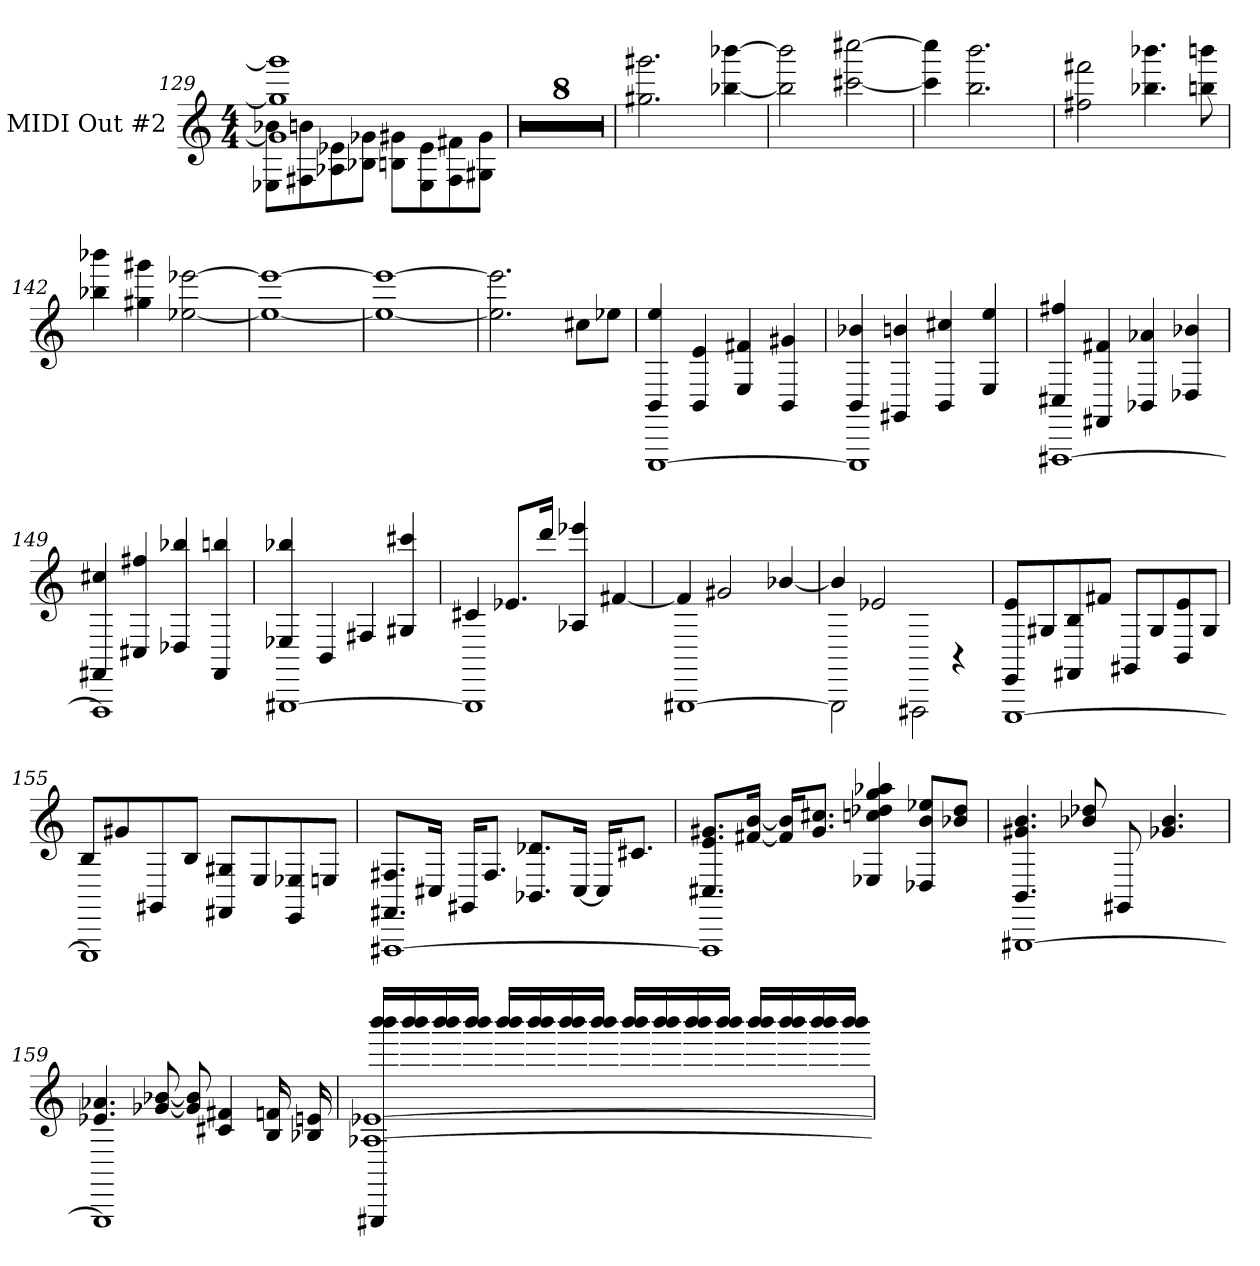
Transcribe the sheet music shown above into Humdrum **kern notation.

**kern
*part1
*staff1
*I"MIDI Out #2
*clefG2
*k[]
*C:
*M4/4
=129
*^
1g#/] 1gg#/] 1ggg#/]	8b-X\ 8E-X\L
.	8bn\ 8F#X\
.	8e-X\ 8A-X\
.	8g-X\ 8B-X\J
.	8g#X\ 8Bn\L
.	8e-\ 8E-\
.	8f#X\ 8F#\
.	8g#\ 8G#X\J
*v	*v
=130
1r
!!LO:LB:g=z
=131
1r
=132
1r
=133
1r
=134
1r
=135
1r
=136
1r
=137
1r
!!LO:LB:g=z
=138
2.ggg#X\ 2.gg#X\
[>4bbb-X\ [<4bb-X\
=139
2bbb-\] 2bb-\]
[>2cccc#X\ [<2ccc#X\
=140
4cccc#\] 4ccc#\]
2.bbb\ 2.bb\
=141
2fff#X\ 2ff#X\
4.bbb-X\ 4.bb-X\
8bbbn\ 8bbn\
=142
4bbb-X\ 4bb-X\
4ggg#X\ 4gg#X\
[>2eee-X\ [<2ee-X\
=143
1eee-\_> 1ee-\_<
=144
1eee-\_> 1ee-\_<
=145
2.eee-\] 2.ee-\]
8cc#X\L
8ee-X\J
!!LO:LB:g=z
=146
*^
[<1EEE\	4BB/ 4ee/
.	4BB/ 4e/
.	4E/ 4f#X/
.	4BB/ 4g#X/
=147	=147
1EEE\]	4BB/ 4b-X/
.	4GG#X/ 4bn/
.	4BB/ 4cc#X/
.	4E/ 4ee/
=148	=148
[<1FFF#X\	4C#X/ 4ff#X/
.	4FF#X/ 4f#X/
.	4BB-X/ 4a-X/
.	4D-X/ 4b-X/
=149	=149
1FFF#\]	4FF#X/ 4cc#X/
.	4C#X/ 4ff#X/
.	4D-X/ 4bb-X/
.	4FF#/ 4bbn/
=150	=150
[<1GGG#X\	4E-X/ 4bb-X/
.	4BB/
.	4F#X/
.	4G#X/ 4ccc#X/
=151	=151
1GGG#\]	4c#X/
.	8.e-X/L
.	16ddd/Jk
.	4A-X/ 4eee-X/
.	[>4f#X/
!!LO:LB:g=z	!!
=152	=152
[<1GGG#X\	4f#/]
.	2g#X/
.	[>4b-X/
=153	=153
2GGG#\]	4b-/]
.	2e-X/
2FFF#X\	.
.	4r
=154	=154
[<1EEE\	8EE/ 8e/L
.	8G#X/
.	8FF#X/ 8B/
.	8f#X/J
.	8GG#X/L
.	8G#/
.	8BB/ 8e/
.	8G#/J
=155	=155
1EEE\]	8B/L
.	8g#X/
.	8GG#X/
.	8B/J
.	8FF#X/ 8G#X/L
.	8E/
.	8EE/ 8E-X/
.	8En/J
=156	=156
[<1FFF#X\	8.FF#X/ 8.F#X/L
.	16C#X/Jk
.	16GG#X/KL
.	8.F#/J
.	8.BB-X/ 8.d-X/L
.	[>16C#/Jk
.	16C#/KL]
.	8.c#X/J
!!LO:LB:g=z	!!
=157	=157
1FFF#\]	8.C#X/ 8.e/ 8.g#X/L
.	[>16f#X/ [>16b/Jk
.	16f#/] 16b/]KL
.	8.g#/ 8.cc#X/J
.	4E-X/ 4ccn/ 4dd-X/ 4gg/ 4aa-X/
.	8D-X/ 8b/ 8ee-X/L
.	8b-X/ 8dd-/J
=158	=158
[<1GGG#X\	4.BB/ 4.g#X/ 4.b/
.	8b-X/ 8dd-X/
.	8GG#X/
.	4.g-X/ 4.b-/
=159	=159
1GGG#\]	4.e-X/ 4.a-X/
.	[>8g-X/ [>8b-X/
.	8g-/] 8b-/]
.	4c#X/ 4f#X/
.	16B/ 16fn/
.	16B-X/ 16en/
=160	=160
[<1e-X\ [<1A-X\	16GGG#X/ 16bbb/ 16bbb/LL
.	16bbb/ 16bbb/
.	16bbb/ 16bbb/
.	16bbb/ 16bbb/JJ
.	16bbb/ 16bbb/LL
.	16bbb/ 16bbb/
.	16bbb/ 16bbb/
.	16bbb/ 16bbb/JJ
.	16bbb/ 16bbb/LL
.	16bbb/ 16bbb/
.	16bbb/ 16bbb/
.	16bbb/ 16bbb/JJ
.	16bbb/ 16bbb/LL
.	16bbb/ 16bbb/
.	16bbb/ 16bbb/
.	16bbb/ 16bbb/JJ
*v	*v
=
*-
